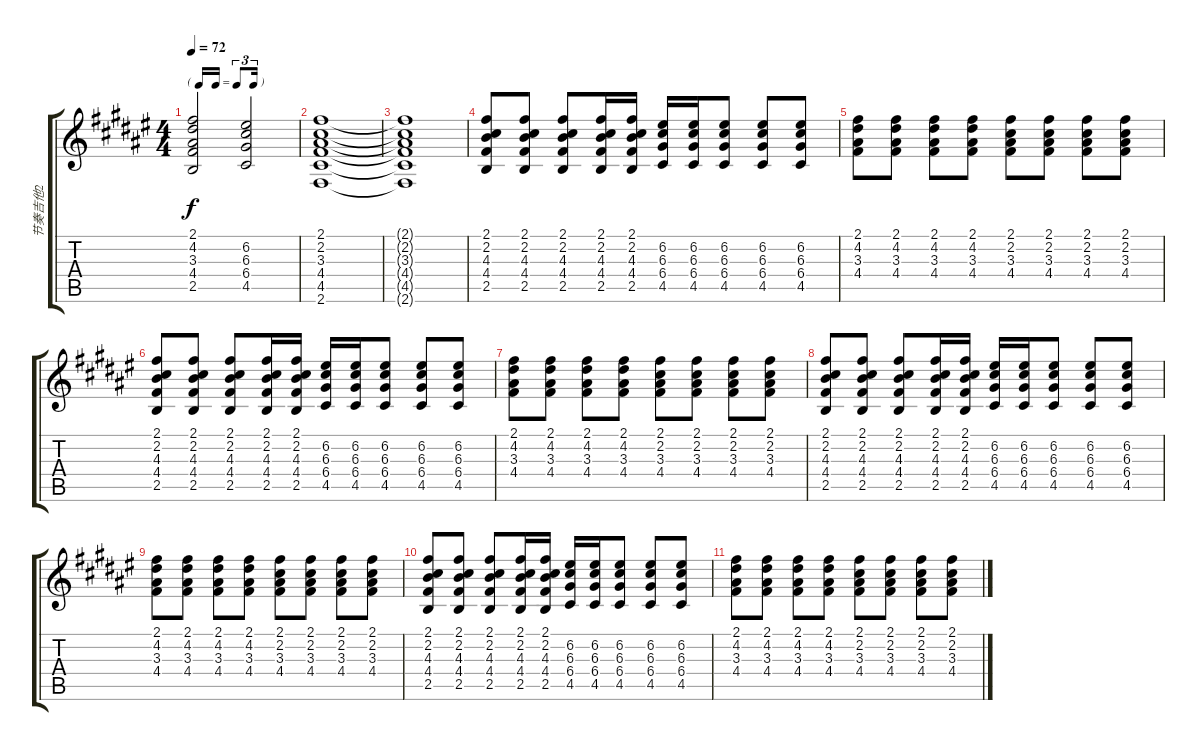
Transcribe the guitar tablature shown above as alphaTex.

\track ("节奏吉他2" "节奏吉他2") {instrument acousticguitarnylon}
\staff {score tabs}
\tuning (E4 B3 G3 D3 A2 E2) {hide}
\ts (4 4)
\tf triplet16th
\tempo 72
\clef g2
\ks f#
(2.1 4.2 3.3 4.4 2.5).2{dy f} (6.2 6.3 6.4 4.5).2 |
(2.1 2.2 3.3 4.4 4.5 2.6).1 |
(2.1{t} 2.2{t} 3.3{t} 4.4{t} 4.5{t} 2.6{t}).1 |
(2.1 2.2 4.3 4.4 2.5).8 (2.1 2.2 4.3 4.4 2.5).8 (2.1 2.2 4.3 4.4 2.5).8 (2.1 2.2 4.3 4.4 2.5).16 (2.1 2.2 4.3 4.4 2.5).16 (6.2 6.3 6.4 4.5).16 (6.2 6.3 6.4 4.5).16 (6.2 6.3 6.4 4.5).8 (6.2 6.3 6.4 4.5).8 (6.2 6.3 6.4 4.5).8 |
(2.1 4.2 3.3 4.4).8 (2.1 4.2 3.3 4.4).8 (2.1 4.2 3.3 4.4).8 (2.1 4.2 3.3 4.4).8 (2.1 2.2 3.3 4.4).8 (2.1 2.2 3.3 4.4).8 (2.1 2.2 3.3 4.4).8 (2.1 2.2 3.3 4.4).8 |
(2.1 2.2 4.3 4.4 2.5).8 (2.1 2.2 4.3 4.4 2.5).8 (2.1 2.2 4.3 4.4 2.5).8 (2.1 2.2 4.3 4.4 2.5).16 (2.1 2.2 4.3 4.4 2.5).16 (6.2 6.3 6.4 4.5).16 (6.2 6.3 6.4 4.5).16 (6.2 6.3 6.4 4.5).8 (6.2 6.3 6.4 4.5).8 (6.2 6.3 6.4 4.5).8 |
(2.1 4.2 3.3 4.4).8 (2.1 4.2 3.3 4.4).8 (2.1 4.2 3.3 4.4).8 (2.1 4.2 3.3 4.4).8 (2.1 2.2 3.3 4.4).8 (2.1 2.2 3.3 4.4).8 (2.1 2.2 3.3 4.4).8 (2.1 2.2 3.3 4.4).8 |
(2.1 2.2 4.3 4.4 2.5).8 (2.1 2.2 4.3 4.4 2.5).8 (2.1 2.2 4.3 4.4 2.5).8 (2.1 2.2 4.3 4.4 2.5).16 (2.1 2.2 4.3 4.4 2.5).16 (6.2 6.3 6.4 4.5).16 (6.2 6.3 6.4 4.5).16 (6.2 6.3 6.4 4.5).8 (6.2 6.3 6.4 4.5).8 (6.2 6.3 6.4 4.5).8 |
(2.1 4.2 3.3 4.4).8 (2.1 4.2 3.3 4.4).8 (2.1 4.2 3.3 4.4).8 (2.1 4.2 3.3 4.4).8 (2.1 2.2 3.3 4.4).8 (2.1 2.2 3.3 4.4).8 (2.1 2.2 3.3 4.4).8 (2.1 2.2 3.3 4.4).8 |
(2.1 2.2 4.3 4.4 2.5).8 (2.1 2.2 4.3 4.4 2.5).8 (2.1 2.2 4.3 4.4 2.5).8 (2.1 2.2 4.3 4.4 2.5).16 (2.1 2.2 4.3 4.4 2.5).16 (6.2 6.3 6.4 4.5).16 (6.2 6.3 6.4 4.5).16 (6.2 6.3 6.4 4.5).8 (6.2 6.3 6.4 4.5).8 (6.2 6.3 6.4 4.5).8 |
(2.1 4.2 3.3 4.4).8 (2.1 4.2 3.3 4.4).8 (2.1 4.2 3.3 4.4).8 (2.1 4.2 3.3 4.4).8 (2.1 2.2 3.3 4.4).8 (2.1 2.2 3.3 4.4).8 (2.1 2.2 3.3 4.4).8 (2.1 2.2 3.3 4.4).8
